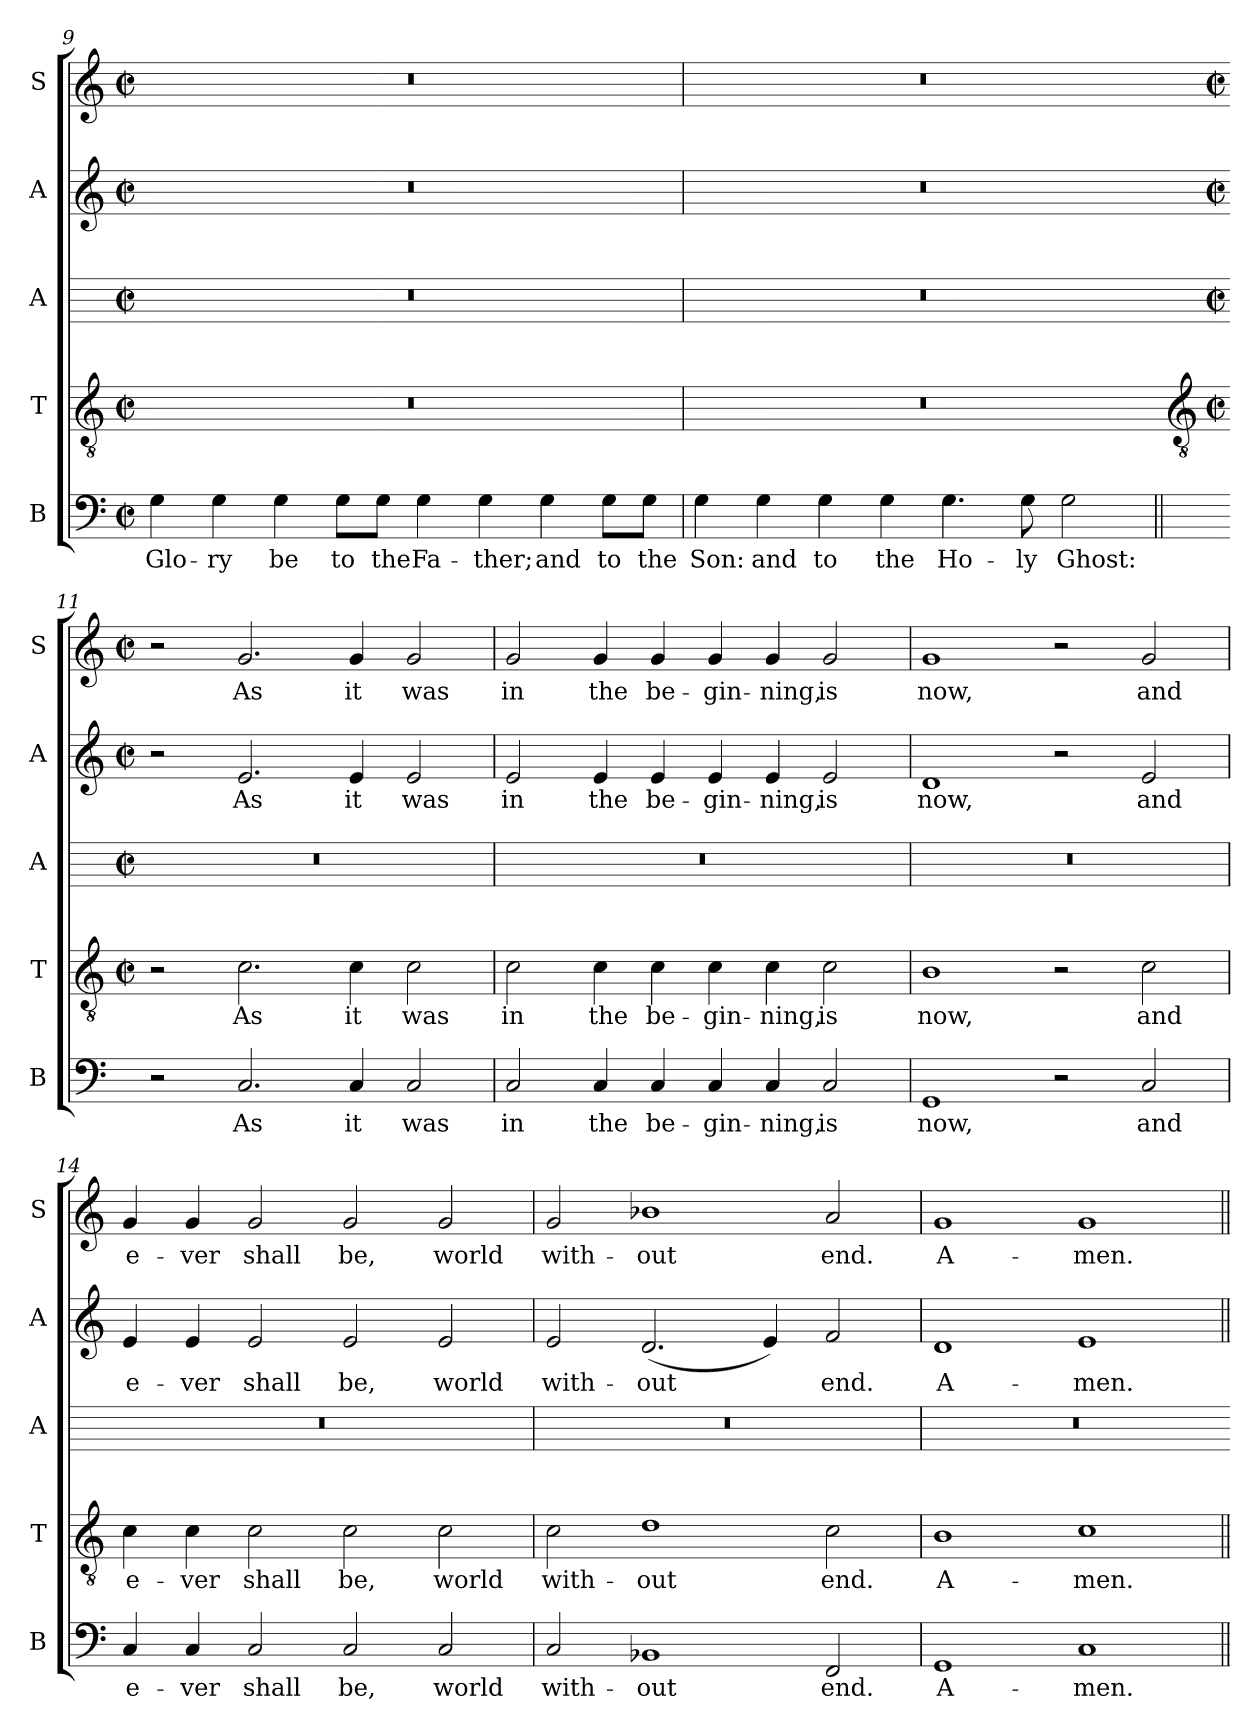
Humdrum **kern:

**kern	**text	**kern	**text	**kern	**kern	**text	**kern	**text
*part5	*part5	*part4	*part4	*part3	*part2	*part2	*part1	*part1
*staff5	*staff5	*staff4	*staff4	*staff3	*staff2	*staff2	*staff1	*staff1
*I"B	*	*I"T	*	*I"A	*I"A	*	*I"S	*
*I'B	*	*I'T	*	*I'A	*I'A	*	*I'S	*
!!LO:LB:g=z
*clefF4	*	*clefGv2	*	*	*clefG2	*	*clefG2	*
*k[]	*	*k[]	*	*	*k[]	*	*k[]	*
*C:	*	*C:	*	*	*C:	*	*C:	*
*M4/2	*	*M4/2	*	*M4/2	*M4/2	*	*M4/2	*
*met(c|)	*	*met(c|)	*	*met(c|)	*met(c|)	*	*met(c|)	*
=9	=9	=9	=9	=9	=9	=9	=9	=9
!	!LO:LY:b	!	!	!	!	!	!	!
4G	Glo-	0r	.	0r	0r	.	0r	.
!	!LO:LY:b	!	!	!	!	!	!	!
4G	-ry	.	.	.	.	.	.	.
!	!LO:LY:b	!	!	!	!	!	!	!
4G	be	.	.	.	.	.	.	.
!	!LO:LY:b	!	!	!	!	!	!	!
8GL	to	.	.	.	.	.	.	.
!	!LO:LY:b	!	!	!	!	!	!	!
8GJ	the	.	.	.	.	.	.	.
!	!LO:LY:b	!	!	!	!	!	!	!
4G	Fa-	.	.	.	.	.	.	.
!	!LO:LY:b	!	!	!	!	!	!	!
4G	-ther;	.	.	.	.	.	.	.
!	!LO:LY:b	!	!	!	!	!	!	!
4G	and	.	.	.	.	.	.	.
!	!LO:LY:b	!	!	!	!	!	!	!
8GL	to	.	.	.	.	.	.	.
!	!LO:LY:b	!	!	!	!	!	!	!
8GJ	the	.	.	.	.	.	.	.
=10	=10	=10	=10	=10	=10	=10	=10	=10
!	!LO:LY:b	!	!	!	!	!	!	!
4G	Son:	0r	.	0r	0r	.	0r	.
!	!LO:LY:b	!	!	!	!	!	!	!
4G	and	.	.	.	.	.	.	.
!	!LO:LY:b	!	!	!	!	!	!	!
4G	to	.	.	.	.	.	.	.
!	!LO:LY:b	!	!	!	!	!	!	!
4G	the	.	.	.	.	.	.	.
!	!LO:LY:b	!	!	!	!	!	!	!
4.G	Ho-	.	.	.	.	.	.	.
!	!LO:LY:b	!	!	!	!	!	!	!
8G	-ly	.	.	.	.	.	.	.
!	!LO:LY:b	!	!	!	!	!	!	!
2G	Ghost:	.	.	.	.	.	.	.
!!LO:LB:g=z
=11||	=11	=11	=11	=11	=11	=11	=11	=11
*	*	*clefGv2	*	*	*	*	*	*
*	*	*k[]	*	*	*k[]	*	*k[]	*
*	*	*C:	*	*	*C:	*	*C:	*
*	*	*M4/2	*	*M4/2	*M4/2	*	*M4/2	*
*	*	*met(c|)	*	*met(c|)	*met(c|)	*	*met(c|)	*
2r	.	2r	.	0r	2r	.	2r	.
!	!LO:LY:b	!	!LO:LY:b	!	!	!LO:LY:b	!	!LO:LY:b
2.C	As	2.c	As	.	2.e	As	2.g	As
!	!LO:LY:b	!	!LO:LY:b	!	!	!LO:LY:b	!	!LO:LY:b
4C	it	4c	it	.	4e	it	4g	it
!	!LO:LY:b	!	!LO:LY:b	!	!	!LO:LY:b	!	!LO:LY:b
2C	was	2c	was	.	2e	was	2g	was
=12	=12	=12	=12	=12	=12	=12	=12	=12
!	!LO:LY:b	!	!LO:LY:b	!	!	!LO:LY:b	!	!LO:LY:b
2C	in	2c	in	0r	2e	in	2g	in
!	!LO:LY:b	!	!LO:LY:b	!	!	!LO:LY:b	!	!LO:LY:b
4C	the	4c	the	.	4e	the	4g	the
!	!LO:LY:b	!	!LO:LY:b	!	!	!LO:LY:b	!	!LO:LY:b
4C	be-	4c	be-	.	4e	be-	4g	be-
!	!LO:LY:b	!	!LO:LY:b	!	!	!LO:LY:b	!	!LO:LY:b
4C	-gin-	4c	-gin-	.	4e	-gin-	4g	-gin-
!	!LO:LY:b	!	!LO:LY:b	!	!	!LO:LY:b	!	!LO:LY:b
4C	-ning,	4c	-ning,	.	4e	-ning,	4g	-ning,
!	!LO:LY:b	!	!LO:LY:b	!	!	!LO:LY:b	!	!LO:LY:b
2C	is	2c	is	.	2e	is	2g	is
=13	=13	=13	=13	=13	=13	=13	=13	=13
!	!LO:LY:b	!	!LO:LY:b	!	!	!LO:LY:b	!	!LO:LY:b
1GG	now,	1B	now,	0r	1d	now,	1g	now,
2r	.	2r	.	.	2r	.	2r	.
!	!LO:LY:b	!	!LO:LY:b	!	!	!LO:LY:b	!	!LO:LY:b
2C	and	2c	and	.	2e	and	2g	and
=14	=14	=14	=14	=14	=14	=14	=14	=14
!	!LO:LY:b	!	!LO:LY:b	!	!	!LO:LY:b	!	!LO:LY:b
4C	e-	4c	e-	0r	4e	e-	4g	e-
!	!LO:LY:b	!	!LO:LY:b	!	!	!LO:LY:b	!	!LO:LY:b
4C	-ver	4c	-ver	.	4e	-ver	4g	-ver
!	!LO:LY:b	!	!LO:LY:b	!	!	!LO:LY:b	!	!LO:LY:b
2C	shall	2c	shall	.	2e	shall	2g	shall
!	!LO:LY:b	!	!LO:LY:b	!	!	!LO:LY:b	!	!LO:LY:b
2C	be,	2c	be,	.	2e	be,	2g	be,
!	!LO:LY:b	!	!LO:LY:b	!	!	!LO:LY:b	!	!LO:LY:b
2C	world	2c	world	.	2e	world	2g	world
=15	=15	=15	=15	=15	=15	=15	=15	=15
!	!LO:LY:b	!	!LO:LY:b	!	!	!LO:LY:b	!	!LO:LY:b
2C	with-	2c	with-	0r	2e	with-	2g	with-
!	!LO:LY:b	!	!LO:LY:b	!	!	!LO:LY:b	!	!LO:LY:b
1BB-X	-out	1d	-out	.	(<2.d	-out	1b-X	-out
.	.	.	.	.	4e)	.	.	.
!	!LO:LY:b	!	!LO:LY:b	!	!	!LO:LY:b	!	!LO:LY:b
2FF	end.	2c	end.	.	2f	end.	2a	end.
=16	=16	=16	=16	=16	=16	=16	=16	=16
!	!LO:LY:b	!	!LO:LY:b	!	!	!LO:LY:b	!	!LO:LY:b
1GG	A-	1B	A-	0r	1d	A-	1g	A-
!	!LO:LY:b	!	!LO:LY:b	!	!	!LO:LY:b	!	!LO:LY:b
1C	-men.	1c	-men.	.	1e	-men.	1g	-men.
=||	=||	=||	=||	=	=||	=||	=||	=||
*-	*-	*-	*-	*-	*-	*-	*-	*-
